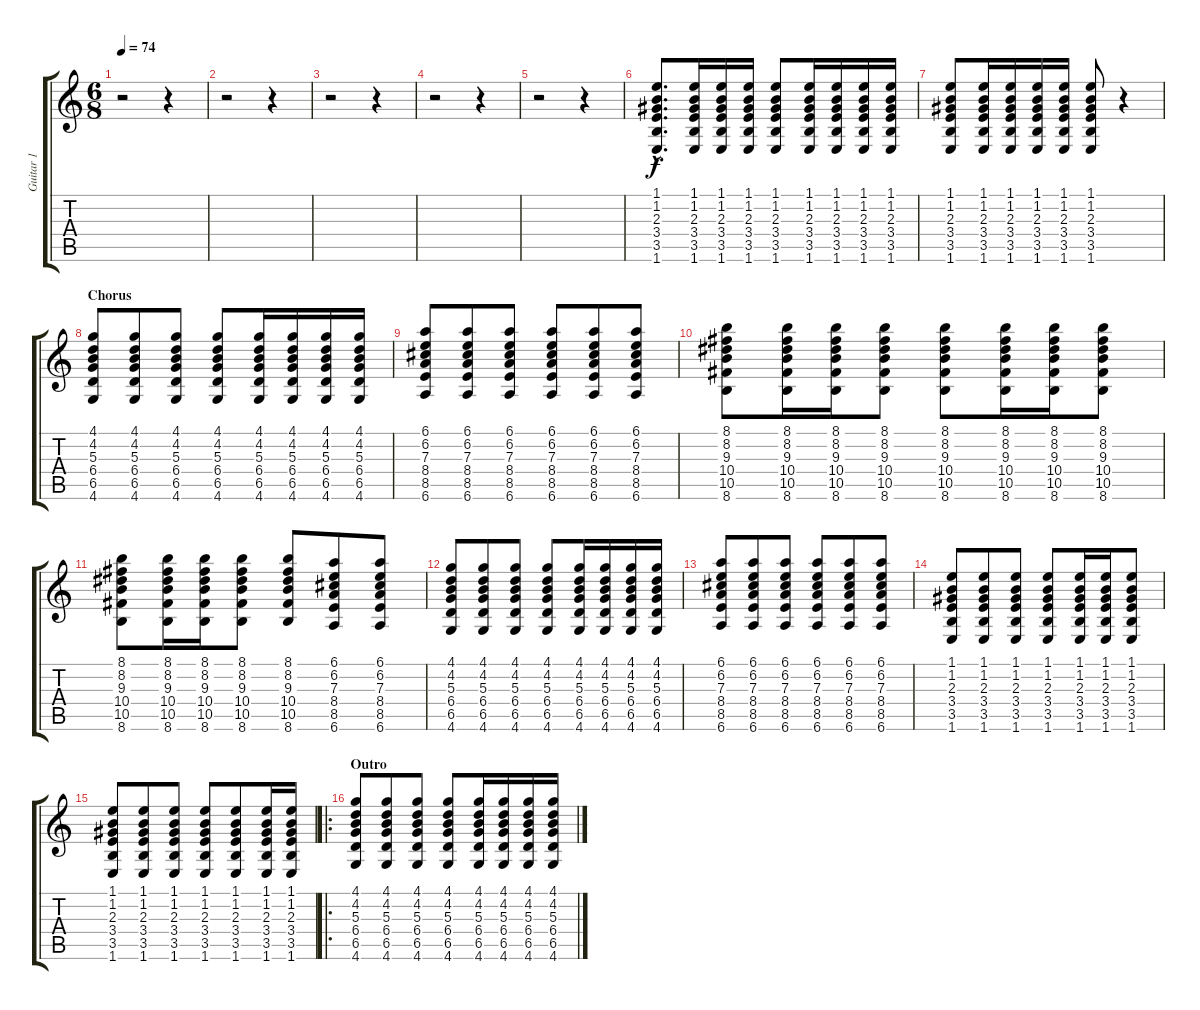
\track ("Guitar 1" "Guitar 1") {instrument acousticguitarsteel}
\staff {score tabs}
\tuning (Eb4 Bb3 Gb3 Db3 Ab2 Eb2) {hide}
\ts (6 8)
\tempo 74
\clef g2
\ks c
r.2{dy f} r.4 |
r.2 r.4 |
r.2 r.4 |
r.2 r.4 |
r.2 r.4 |
(1.1{hac} 1.2{hac} 2.3{hac} 3.4{hac} 3.5{hac} 1.6{hac}).8{d} (1.1 1.2 2.3 3.4 3.5 1.6).16 (1.1 1.2 2.3 3.4 3.5 1.6).16 (1.1 1.2 2.3 3.4 3.5 1.6).16 (1.1 1.2 2.3 3.4 3.5 1.6).8 (1.1 1.2 2.3 3.4 3.5 1.6).16 (1.1 1.2 2.3 3.4 3.5 1.6).16 (1.1 1.2 2.3 3.4 3.5 1.6).16 (1.1 1.2 2.3 3.4 3.5 1.6).16 |
(1.1 1.2 2.3 3.4 3.5 1.6).8 (1.1 1.2 2.3 3.4 3.5 1.6).16 (1.1 1.2 2.3 3.4 3.5 1.6).16 (1.1 1.2 2.3 3.4 3.5 1.6).16 (1.1 1.2 2.3 3.4 3.5 1.6).16 (1.1 1.2 2.3 3.4 3.5 1.6).8 r.4 |
\section ("" "Chorus")
(4.1 4.2 5.3 6.4 6.5 4.6).8 (4.1 4.2 5.3 6.4 6.5 4.6).8 (4.1 4.2 5.3 6.4 6.5 4.6).8 (4.1 4.2 5.3 6.4 6.5 4.6).8 (4.1 4.2 5.3 6.4 6.5 4.6).16 (4.1 4.2 5.3 6.4 6.5 4.6).16 (4.1 4.2 5.3 6.4 6.5 4.6).16 (4.1 4.2 5.3 6.4 6.5 4.6).16 |
(6.1 6.2 7.3 8.4 8.5 6.6).8 (6.1 6.2 7.3 8.4 8.5 6.6).8 (6.1 6.2 7.3 8.4 8.5 6.6).8 (6.1 6.2 7.3 8.4 8.5 6.6).8 (6.1 6.2 7.3 8.4 8.5 6.6).8 (6.1 6.2 7.3 8.4 8.5 6.6).8 |
(8.1 8.2 9.3 10.4 10.5 8.6).8 (8.1 8.2 9.3 10.4 10.5 8.6).16 (8.1 8.2 9.3 10.4 10.5 8.6).16 (8.1 8.2 9.3 10.4 10.5 8.6).8 (8.1 8.2 9.3 10.4 10.5 8.6).8 (8.1 8.2 9.3 10.4 10.5 8.6).16 (8.1 8.2 9.3 10.4 10.5 8.6).16 (8.1 8.2 9.3 10.4 10.5 8.6).8 |
(8.1 8.2 9.3 10.4 10.5 8.6).8 (8.1 8.2 9.3 10.4 10.5 8.6).16 (8.1 8.2 9.3 10.4 10.5 8.6).16 (8.1 8.2 9.3 10.4 10.5 8.6).8 (8.1 8.2 9.3 10.4 10.5 8.6).8 (6.1 6.2 7.3 8.4 8.5 6.6).8 (6.1 6.2 7.3 8.4 8.5 6.6).8 |
(4.1 4.2 5.3 6.4 6.5 4.6).8 (4.1 4.2 5.3 6.4 6.5 4.6).8 (4.1 4.2 5.3 6.4 6.5 4.6).8 (4.1 4.2 5.3 6.4 6.5 4.6).8 (4.1 4.2 5.3 6.4 6.5 4.6).16 (4.1 4.2 5.3 6.4 6.5 4.6).16 (4.1 4.2 5.3 6.4 6.5 4.6).16 (4.1 4.2 5.3 6.4 6.5 4.6).16 |
(6.1 6.2 7.3 8.4 8.5 6.6).8 (6.1 6.2 7.3 8.4 8.5 6.6).8 (6.1 6.2 7.3 8.4 8.5 6.6).8 (6.1 6.2 7.3 8.4 8.5 6.6).8 (6.1 6.2 7.3 8.4 8.5 6.6).8 (6.1 6.2 7.3 8.4 8.5 6.6).8 |
(1.1 1.2 2.3 3.4 3.5 1.6).8 (1.1 1.2 2.3 3.4 3.5 1.6).8 (1.1 1.2 2.3 3.4 3.5 1.6).8 (1.1 1.2 2.3 3.4 3.5 1.6).8 (1.1 1.2 2.3 3.4 3.5 1.6).16 (1.1 1.2 2.3 3.4 3.5 1.6).16 (1.1 1.2 2.3 3.4 3.5 1.6).8 |
(1.1 1.2 2.3 3.4 3.5 1.6).8 (1.1 1.2 2.3 3.4 3.5 1.6).8 (1.1 1.2 2.3 3.4 3.5 1.6).8 (1.1 1.2 2.3 3.4 3.5 1.6).8 (1.1 1.2 2.3 3.4 3.5 1.6).8 (1.1 1.2 2.3 3.4 3.5 1.6).16 (1.1 1.2 2.3 3.4 3.5 1.6).16 |
\ro
\section ("" "Outro")
(4.1 4.2 5.3 6.4 6.5 4.6).8 (4.1 4.2 5.3 6.4 6.5 4.6).8 (4.1 4.2 5.3 6.4 6.5 4.6).8 (4.1 4.2 5.3 6.4 6.5 4.6).8 (4.1 4.2 5.3 6.4 6.5 4.6).16 (4.1 4.2 5.3 6.4 6.5 4.6).16 (4.1 4.2 5.3 6.4 6.5 4.6).16 (4.1 4.2 5.3 6.4 6.5 4.6).16
